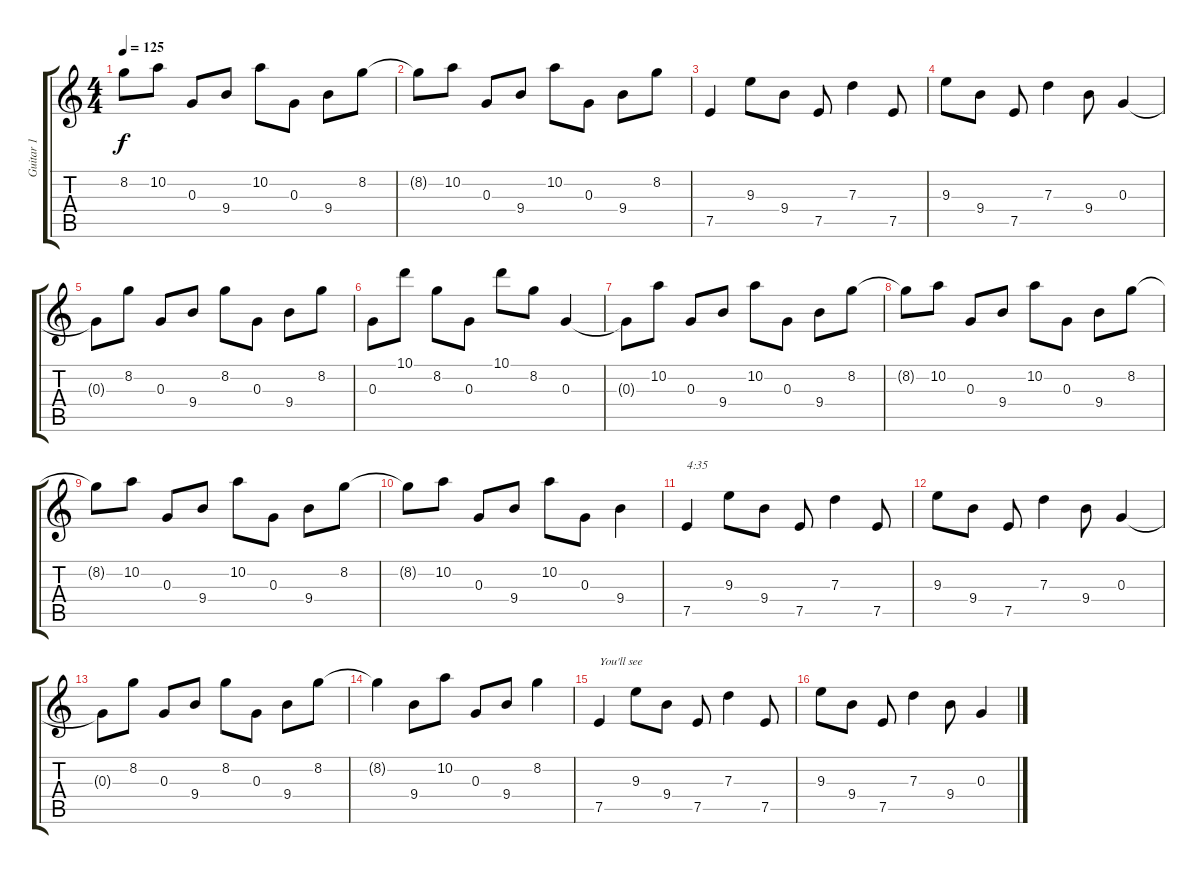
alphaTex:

\track ("Guitar 1" "Guitar 1") {instrument electricguitarclean}
\staff {score tabs}
\tuning (E4 B3 G3 D3 A2 E2) {hide}
\ts (4 4)
\tempo 125
\clef g2
\ks c
8.2{t}.8{dy f} 10.2.8 0.3.8 9.4.8 10.2.8 0.3.8 9.4.8 8.2.8 |
8.2{t}.8 10.2.8 0.3.8 9.4.8 10.2.8 0.3.8 9.4.8 8.2.8 |
7.5.4 9.3.8 9.4.8 7.5.8 7.3.4 7.5.8 |
9.3.8 9.4.8 7.5.8 7.3.4 9.4.8 0.3.4 |
0.3{t}.8 8.2.8 0.3.8 9.4.8 8.2.8 0.3.8 9.4.8 8.2.8 |
0.3.8 10.1.8 8.2.8 0.3.8 10.1.8 8.2.8 0.3.4 |
0.3{t}.8 10.2.8 0.3.8 9.4.8 10.2.8 0.3.8 9.4.8 8.2.8 |
8.2{t}.8 10.2.8 0.3.8 9.4.8 10.2.8 0.3.8 9.4.8 8.2.8 |
8.2{t}.8 10.2.8 0.3.8 9.4.8 10.2.8 0.3.8 9.4.8 8.2.8 |
8.2{t}.8 10.2.8 0.3.8 9.4.8 10.2.8 0.3.8 9.4.4 |
7.5.4{txt "4:35"} 9.3.8 9.4.8 7.5.8 7.3.4 7.5.8 |
9.3.8 9.4.8 7.5.8 7.3.4 9.4.8 0.3.4 |
0.3{t}.8 8.2.8 0.3.8 9.4.8 8.2.8 0.3.8 9.4.8 8.2.8 |
8.2{t}.4 9.4.8 10.2.8 0.3.8 9.4.8 8.2.4 |
7.5.4{txt "You'll see"} 9.3.8 9.4.8 7.5.8 7.3.4 7.5.8 |
9.3.8 9.4.8 7.5.8 7.3.4 9.4.8 0.3.4
